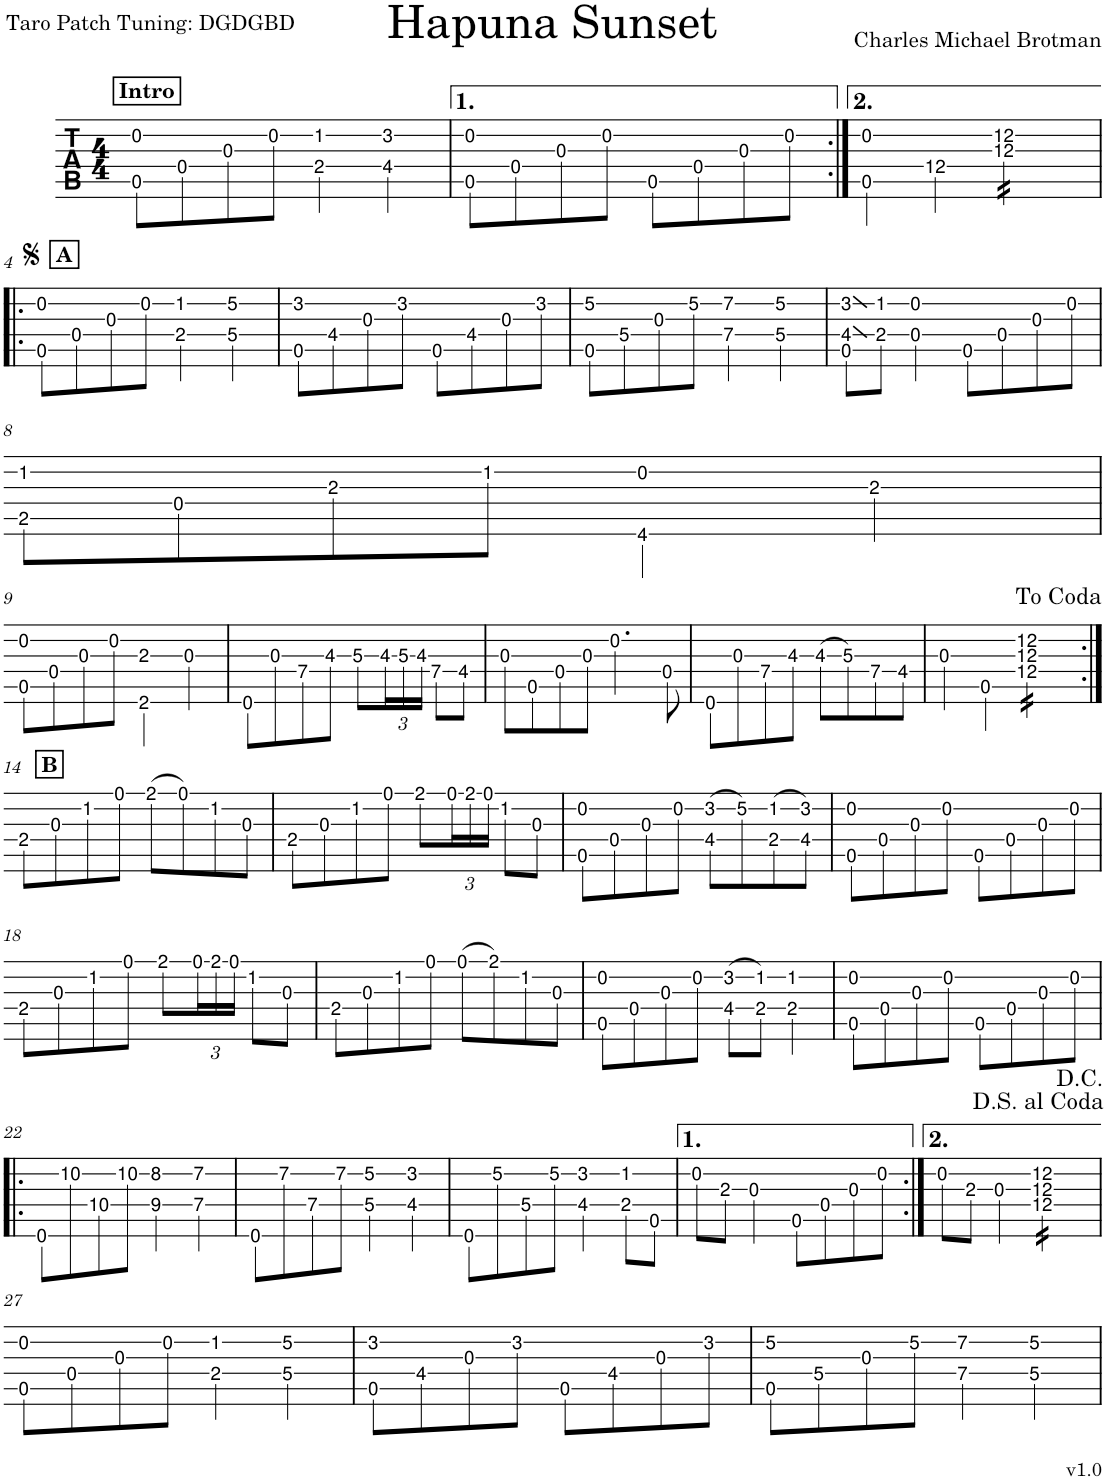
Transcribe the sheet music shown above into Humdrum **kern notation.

**kern
*part1
*staff1
*I"Guitar
*I'Guit.
*stria6
*
*k[]
*M4/4
!!LO:REH:place=s1:a:B:cj:t=Intro
=1
8AA\ 8B\L
8D\
8G\
8B\J
4E\ 4c\
4F#\ 4d\
=2
8AA\ 8B\L
8D\
8G\
8B\J
8AA\L
8D\
8G\
8B\J
=3:|!
4AA\ 4B\
4d\
2g\ 2b\
!!LO:LB:g=z
!!LO:REH:place=s1:a:B:cj:t=A
=4!|:
8AA\ 8B\L
8D\
8G\
8B\J
4E\ 4c\
4G\ 4e\
=5
8AA\ 8d\L
8F#\
8G\
8d\J
8AA\L
8F#\
8G\
8d\J
=6
8AA\ 8e\L
8G\
8G\
8e\J
4A\ 4f#\
4G\ 4e\
=7
8AA\ 8F#\ 8d\L
8E\ 8c\J
4D\ 4B\
8AA\L
8D\
8G\
8B\J
!!LO:LB:g=z
=8
8BB\ 8c\L
8D\
8A\
8c\J
4GG#\ 4B\
4A\
!!LO:LB:g=z
=9
8AA\ 8B\L
8D\
8G\
8B\J
4FF#\ 4A\
4G\
=10
8EE\L
8G\
8A\
8B\J
8c\L
*Xbrackettup
24B\L
24c\
24B\JJ
8A\L
8F#\J
=11
8G\L
8AA\
8D\
8G\J
4.B\
8D\
=12
8EE\L
8G\
8A\
8B\J
(8B\L
8c\)
8A\
8F#\J
=13
4G\
4AA\
2d\ 2g\ 2b\
!!LO:LB:g=z
!!LO:REH:place=s1:a:B:cj:t=B
=14:|!
8E\L
8G\
8c\
8e\J
(8f#\L
8e\)
8c\
8G\J
=15
8E\L
8G\
8c\
8e\J
8f#\L
24e\L
24f#\
24e\JJ
8c\L
8G\J
=16
8AA\ 8B\L
8D\
8G\
8B\J
(8F#\ 8d\L
8e\)
(8E\ 8c\
8F#\ 8d\J)
=17
8AA\ 8B\L
8D\
8G\
8B\J
8AA\L
8D\
8G\
8B\J
!!LO:LB:g=z
=18
8E\L
8G\
8c\
8e\J
8f#\L
24e\L
24f#\
24e\JJ
8c\L
8G\J
=19
8E\L
8G\
8c\
8e\J
(8e\L
8f#\)
8c\
8G\J
=20
8AA\ 8B\L
8D\
8G\
8B\J
(8F#\ 8d\L
8E\ 8c\J)
4E\ 4c\
=21
8AA\ 8B\L
8D\
8G\
8B\J
8AA\L
8D\
8G\
8B\J
!!LO:LB:g=z
=22!|:
8EE\L
8a\
8c\
8a\J
4B\ 4g\
4A\ 4f#\
=23
8EE\L
8g-\
8A\
8g-\J
4G\ 4e\
4G-\ 4d\
=24
8EE\L
8e\
8G\
8e\J
4G-\ 4d\
8E\ 8c\L
8AA\J
=25
8B\L
8A\J
4G\
8AA\L
8D\
8G\
8B\J
=26:|!
8B\L
8A\J
4G\
2d\ 2g\ 2b\
!!LO:LB:g=z
=27
8AA\ 8B\L
8D\
8G\
8B\J
4E\ 4c\
4G\ 4e\
=28
8AA\ 8d\L
8F#\
8G\
8d\J
8AA\L
8F#\
8G\
8d\J
=29
8AA\ 8e\L
8G\
8G\
8e\J
4A\ 4f#\
4G\ 4e\
=
*-
